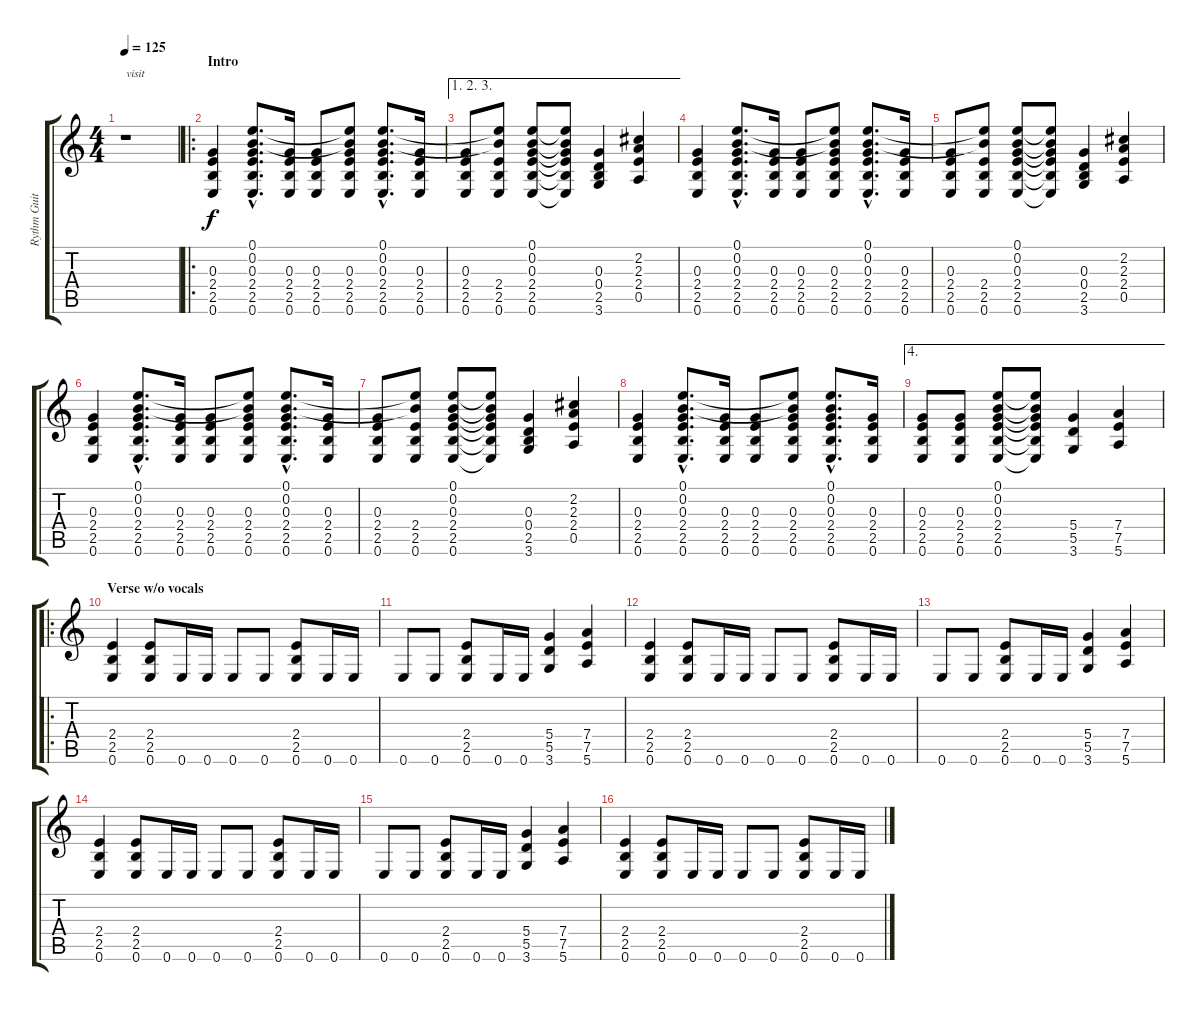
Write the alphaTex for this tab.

\track ("Rythm Guitar" "Rythm Guit") {instrument distortionguitar}
\staff {score tabs}
\tuning (E4 B3 G3 D3 A2 E2) {hide}
\ts (4 4)
\tempo 125
\clef g2
\ks c
r.1{txt "visit" dy f instrument distortionguitar} |
\ro
\section ("" "Intro")
(0.3 2.4 2.5 0.6).4{volume 13 instrument acousticguitarnylon} (0.1{hac} 0.2{hac} 0.3{hac} 2.4{hac} 2.5{hac} 0.6{hac}).8{d} (0.3 2.4 2.5 0.6).16 (0.3 2.4 2.5 0.6).8 (0.1{t} 0.2{t} 0.3 2.4 2.5 0.6).8 (0.1{hac} 0.2{hac} 0.3{hac} 2.4{hac} 2.5{hac} 0.6{hac}).8{d} (0.3 2.4 2.5 0.6).16 |
\ae (1 2 3)
(0.3 2.4 2.5 0.6).8 (0.1{t} 0.2{t} 2.4 2.5 0.6).8 (0.1 0.2 0.3 2.4 2.5 0.6).8 (0.1{t} 0.2{t} 0.3{t} 2.4{t} 2.5{t} 0.6{t}).8 (0.3 0.4 2.5 3.6).4 (2.2 2.3 2.4 0.5).4 |
(0.3 2.4 2.5 0.6).4 (0.1{hac} 0.2{hac} 0.3{hac} 2.4{hac} 2.5{hac} 0.6{hac}).8{d} (0.3 2.4 2.5 0.6).16 (0.3 2.4 2.5 0.6).8 (0.1{t} 0.2{t} 0.3 2.4 2.5 0.6).8 (0.1{hac} 0.2{hac} 0.3{hac} 2.4{hac} 2.5{hac} 0.6{hac}).8{d} (0.3 2.4 2.5 0.6).16 |
(0.3 2.4 2.5 0.6).8 (0.1{t} 0.2{t} 2.4 2.5 0.6).8 (0.1 0.2 0.3 2.4 2.5 0.6).8 (0.1{t} 0.2{t} 0.3{t} 2.4{t} 2.5{t} 0.6{t}).8 (0.3 0.4 2.5 3.6).4 (2.2 2.3 2.4 0.5).4 |
(0.3 2.4 2.5 0.6).4 (0.1{hac} 0.2{hac} 0.3{hac} 2.4{hac} 2.5{hac} 0.6{hac}).8{d} (0.3 2.4 2.5 0.6).16 (0.3 2.4 2.5 0.6).8 (0.1{t} 0.2{t} 0.3 2.4 2.5 0.6).8 (0.1{hac} 0.2{hac} 0.3{hac} 2.4{hac} 2.5{hac} 0.6{hac}).8{d} (0.3 2.4 2.5 0.6).16 |
(0.3 2.4 2.5 0.6).8 (0.1{t} 0.2{t} 2.4 2.5 0.6).8 (0.1 0.2 0.3 2.4 2.5 0.6).8 (0.1{t} 0.2{t} 0.3{t} 2.4{t} 2.5{t} 0.6{t}).8 (0.3 0.4 2.5 3.6).4 (2.2 2.3 2.4 0.5).4 |
(0.3 2.4 2.5 0.6).4 (0.1{hac} 0.2{hac} 0.3{hac} 2.4{hac} 2.5{hac} 0.6{hac}).8{d} (0.3 2.4 2.5 0.6).16 (0.3 2.4 2.5 0.6).8 (0.1{t} 0.2{t} 0.3 2.4 2.5 0.6).8 (0.1{hac} 0.2{hac} 0.3{hac} 2.4{hac} 2.5{hac} 0.6{hac}).8{d} (0.3 2.4 2.5 0.6).16 |
\ae 4
(0.3 2.4 2.5 0.6).8 (0.3 2.4 2.5 0.6).8 (0.1 0.2 0.3 2.4 2.5 0.6).8 (0.1{t} 0.2{t} 0.3{t} 2.4{t} 2.5{t} 0.6{t}).8 (5.4 5.5 3.6).4{volume 14 instrument distortionguitar} (7.4 7.5 5.6).4 |
\ro
\section ("" "Verse w/o vocals")
(2.4 2.5 0.6).4 (2.4 2.5 0.6).8 0.6.16 0.6.16 0.6.8 0.6.8 (2.4 2.5 0.6).8 0.6.16 0.6.16 |
0.6.8 0.6.8 (2.4 2.5 0.6).8 0.6.16 0.6.16 (5.4 5.5 3.6).4 (7.4 7.5 5.6).4 |
(2.4 2.5 0.6).4 (2.4 2.5 0.6).8 0.6.16 0.6.16 0.6.8 0.6.8 (2.4 2.5 0.6).8 0.6.16 0.6.16 |
0.6.8 0.6.8 (2.4 2.5 0.6).8 0.6.16 0.6.16 (5.4 5.5 3.6).4 (7.4 7.5 5.6).4 |
(2.4 2.5 0.6).4 (2.4 2.5 0.6).8 0.6.16 0.6.16 0.6.8 0.6.8 (2.4 2.5 0.6).8 0.6.16 0.6.16 |
0.6.8 0.6.8 (2.4 2.5 0.6).8 0.6.16 0.6.16 (5.4 5.5 3.6).4 (7.4 7.5 5.6).4 |
(2.4 2.5 0.6).4 (2.4 2.5 0.6).8 0.6.16 0.6.16 0.6.8 0.6.8 (2.4 2.5 0.6).8 0.6.16 0.6.16
